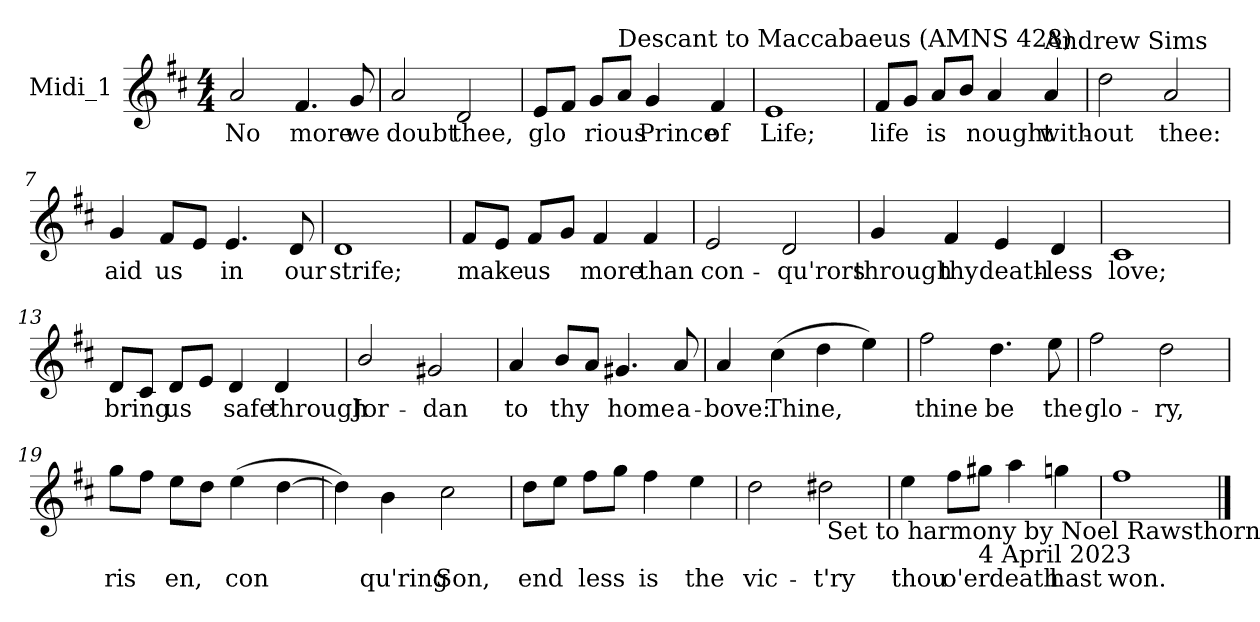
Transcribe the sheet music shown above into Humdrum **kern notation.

**kern	**text
*part1	*part1
*staff1	*staff1
*I"Midi_1	*
*clefG2	*
*k[f#c#]	*
*D:	*
*M4/4	*
=1	=1
!	!LO:LY:b
2a	No
!	!LO:LY:b
4.f#	more
!	!LO:LY:b
8g	we
=2	=2
!	!LO:LY:b
2a	doubt
!	!LO:LY:b
2d	thee,
=3	=3
!	!LO:LY:b
8eL	glo
8f#J	.
!	!LO:LY:b
8gL	rious
!LO:TX:a:t=Descant to Maccabaeus (AMNS 428)	!
8aJ	.
!	!LO:LY:b
4g	Prince
!	!LO:LY:b
4f#	of
=4	=4
!	!LO:LY:b
1e	Life;
=5	=5
!	!LO:LY:b
8f#L	life
8gJ	.
!	!LO:LY:b
8aL	is
8bJ	.
!	!LO:LY:b
4a	nought
!LO:TX:a:t=Andrew Sims	!
!	!LO:LY:b
4a	with-
!!LO:LB:g=z
=6	=6
!	!LO:LY:b
2dd	-out
!	!LO:LY:b
2a	thee:
=7	=7
!	!LO:LY:b
4g	aid
!	!LO:LY:b
8f#L	us
8eJ	.
!	!LO:LY:b
4.e	in
!	!LO:LY:b
8d	our
=8	=8
!	!LO:LY:b
1d	strife;
=9	=9
!	!LO:LY:b
8f#L	make
8eJ	.
!	!LO:LY:b
8f#L	us
8gJ	.
!	!LO:LY:b
4f#	more
!	!LO:LY:b
4f#	than
=10	=10
!	!LO:LY:b
2e	con-
!	!LO:LY:b
2d	-qu'rors
!!LO:LB:g=z
=11	=11
!	!LO:LY:b
4g	through
!	!LO:LY:b
4f#	thy
!	!LO:LY:b
4e	death-
!	!LO:LY:b
4d	-less
=12	=12
!	!LO:LY:b
1c#	love;
=13	=13
!	!LO:LY:b
8dL	bring
8c#J	.
!	!LO:LY:b
8dL	us
8eJ	.
!	!LO:LY:b
4d	safe
!	!LO:LY:b
4d	through
=14	=14
!	!LO:LY:b
2b/	Jor-
!	!LO:LY:b
2g#X	-dan
=15	=15
!	!LO:LY:b
4a	to
!	!LO:LY:b
8bL	thy
8aJ	.
!	!LO:LY:b
4.g#X	home
!	!LO:LY:b
8a	a-
!!LO:LB:g=z
=16	=16
!	!LO:LY:b
4a	-bove:
!	!LO:LY:b
(>4cc#	Thine,
4dd	.
4ee)	.
=17	=17
!	!LO:LY:b
2ff#	thine
!	!LO:LY:b
4.dd	be
!	!LO:LY:b
8ee	the
=18	=18
!	!LO:LY:b
2ff#	glo-
!	!LO:LY:b
2dd	-ry,
=19	=19
!	!LO:LY:b
8ggL	ris
8ff#J	.
!	!LO:LY:b
8eeL	en,
8ddJ	.
!	!LO:LY:b
(>4ee	con
[4dd	.
=20	=20
4dd])	.
!	!LO:LY:b
4b	qu'ring
!	!LO:LY:b
2cc#	Son,
!!LO:LB:g=z
=21	=21
!	!LO:LY:b
8ddL	end
8eeJ	.
!	!LO:LY:b
8ff#L	less
8ggJ	.
!	!LO:LY:b
4ff#	is
!	!LO:LY:b
4ee	the
=22	=22
!	!LO:LY:b
2dd	vic-
!	!LO:LY:b
2dd#X	-t'ry
=23	=23
!	!LO:LY:b
4ee	thou
!	!LO:LY:b
8ff#L	o'er
8gg#XJ	.
!	!LO:LY:b
4aa	death
!LO:TX:b:cj:t=Set to harmony by Noel Rawsthorne,\n4 April 2023	!
!	!LO:LY:b
4ggn	hast
=24	=24
!	!LO:LY:b
1ff#	won.
==	==
*-	*-
